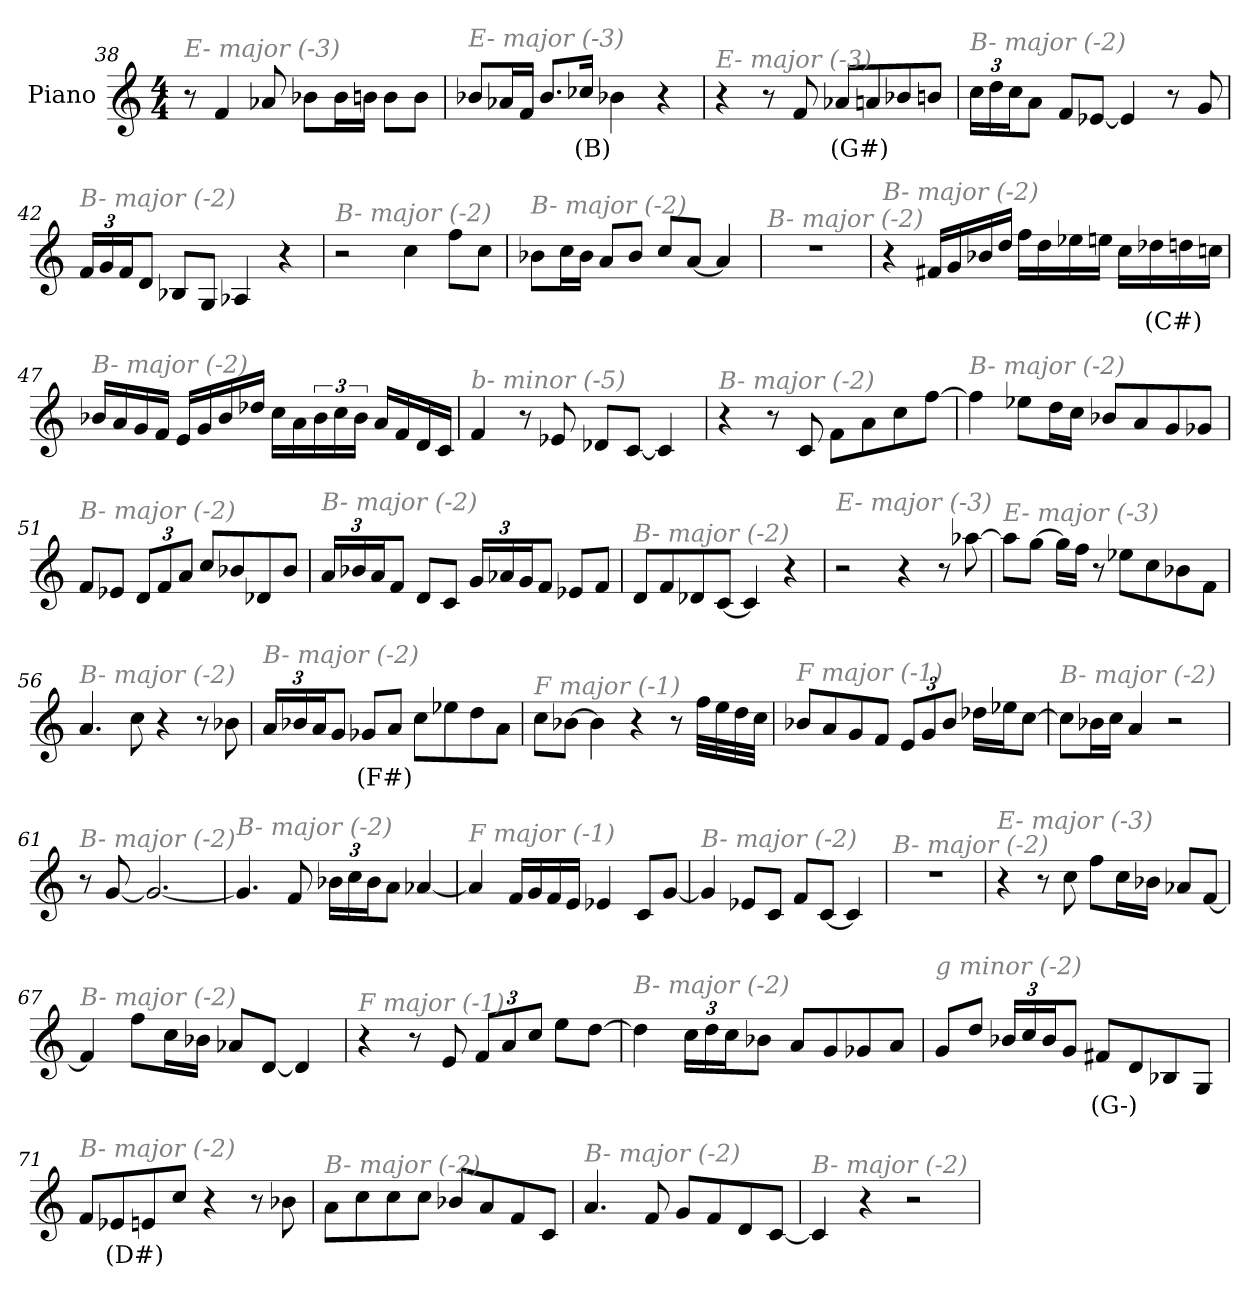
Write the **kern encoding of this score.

**kern	**text
*part1	*part1
*staff1	*staff1
*I"Piano	*
*I'Pno	*
*clefG2	*
*k[]	*
*M4/4	*
=38	=38
!LO:TX:i:color=#808080:t=E- major (-3)	!
8r	.
4f/	.
8a-X/	.
8b-X\L	.
16b-\L	.
16bn\JJ	.
8b\L	.
8b\J	.
!!LO:LB:g=z
=39	=39
!LO:TX:i:color=#808080:t=E- major (-3)	!
8b-X/L	.
16a-X/L	.
16f/JJ	.
8.b-/L	.
16cc-Xi/Jk	(B)
4b-X\	.
4r	.
=40	=40
!LO:TX:i:color=#808080:t=E- major (-3)	!
4r	.
8r	.
8f/	.
8a-Xj/L	(G#)
8a/	.
8b-X/	.
8bn/J	.
=41	=41
*Xbrackettup	*
!LO:TX:i:color=#808080:t=B- major (-2)	!
24cc\LL	.
24dd\	.
24cc\J	.
8a\J	.
8f/L	.
[8e-X/J	.
4e-/]	.
8r	.
8g/	.
=42	=42
!LO:TX:i:color=#808080:t=B- major (-2)	!
24f/LL	.
24g/	.
24f/J	.
8d/J	.
8B-X/L	.
8G/J	.
4A-X/	.
4r	.
!!LO:PB:g=z
=43	=43
!LO:TX:i:color=#808080:t=B- major (-2)	!
2r	.
4cc\	.
8ff\L	.
8cc\J	.
=44	=44
!LO:TX:i:color=#808080:t=B- major (-2)	!
8b-X\L	.
16cc\L	.
16b-\JJ	.
8a/L	.
8b-/J	.
8cc/L	.
[8a/J	.
4a/]	.
=45	=45
!LO:TX:i:color=#808080:t=B- major (-2)	!
1r	.
=46	=46
!LO:TX:i:color=#808080:t=B- major (-2)	!
4r	.
16f#X/LL	.
16g/	.
16b-X/	.
16dd/JJ	.
16ff\LL	.
16dd\	.
16ee-X\	.
16een\JJ	.
16cc\LL	.
16dd-Xj\	(C#)
16dd\	.
16ccn\JJ	.
!!LO:LB:g=z
=47	=47
!LO:TX:i:color=#808080:t=B- major (-2)	!
16b-X/LL	.
16a/	.
16g/	.
16f/JJ	.
16e/LL	.
16g/	.
16b-/	.
16dd-X/JJ	.
16cc\LL	.
16a\	.
*brackettup	*
24b-\	.
24cc\	.
24b-\JJ	.
16a/LL	.
16f/	.
16d/	.
16c/JJ	.
=48	=48
!LO:TX:i:color=#808080:t=b- minor (-5)	!
4f/	.
8r	.
8e-X/	.
8d-X/L	.
[8c/J	.
4c/]	.
=49	=49
!LO:TX:i:color=#808080:t=B- major (-2)	!
4r	.
8r	.
8c/	.
8f\L	.
8a\	.
8cc\	.
[8ff\J	.
=50	=50
!LO:TX:i:color=#808080:t=B- major (-2)	!
4ff\]	.
8ee-X\L	.
16dd\L	.
16cc\JJ	.
8b-X/L	.
8a/	.
8g/	.
8g-X/J	.
!!LO:LB:g=z
=51	=51
!LO:TX:i:color=#808080:t=B- major (-2)	!
8f/L	.
8e-X/J	.
*Xbrackettup	*
12d/L	.
12f/	.
12a/J	.
8cc/L	.
8b-X/	.
8d-X/	.
8b-/J	.
=52	=52
!LO:TX:i:color=#808080:t=B- major (-2)	!
24a/LL	.
24b-X/	.
24a/J	.
8f/J	.
8d/L	.
8c/J	.
24g/LL	.
24a-X/	.
24g/J	.
8f/J	.
8e-X/L	.
8f/J	.
=53	=53
!LO:TX:i:color=#808080:t=B- major (-2)	!
8d/L	.
8f/	.
8d-X/	.
[8c/J	.
4c/]	.
4r	.
=54	=54
!LO:TX:i:color=#808080:t=E- major (-3)	!
2r	.
4r	.
8r	.
[8aa-X\	.
!!LO:LB:g=z
=55	=55
!LO:TX:i:color=#808080:t=E- major (-3)	!
8aa-\L]	.
[8gg\J	.
16gg\LL]	.
16ff\JJ	.
8r	.
8ee-X\L	.
8cc\	.
8b-X\	.
8f\J	.
=56	=56
!LO:TX:i:color=#808080:t=B- major (-2)	!
4.a/	.
8cc\	.
4r	.
8r	.
8b-X\	.
=57	=57
!LO:TX:i:color=#808080:t=B- major (-2)	!
24a/LL	.
24b-X/	.
24a/J	.
8g/J	.
8g-Xj/L	(F#)
8a/J	.
8cc\L	.
8ee-X\	.
8dd\	.
8a\J	.
=58	=58
!LO:TX:i:color=#808080:t=F major (-1)	!
8cc\L	.
[8b-X\J	.
4b-\]	.
4r	.
8r	.
32ff\LLL	.
32ee\	.
32dd\	.
32cc\JJJ	.
!!LO:LB:g=z
=59	=59
!LO:TX:i:color=#808080:t=F major (-1)	!
8b-X/L	.
8a/	.
8g/	.
8f/J	.
12e/L	.
12g/	.
12b-/J	.
16dd-X\LL	.
16ee-X\J	.
[8cc\J	.
=60	=60
!LO:TX:i:color=#808080:t=B- major (-2)	!
8cc\L]	.
16b-X\L	.
16cc\JJ	.
4a/	.
2r	.
=61	=61
!LO:TX:i:color=#808080:t=B- major (-2)	!
8r	.
[8g/	.
2.g/_	.
=62	=62
!LO:TX:i:color=#808080:t=B- major (-2)	!
4.g/]	.
8f/	.
24b-X\LL	.
24cc\	.
24b-\J	.
8a\J	.
[4a-X/	.
=63	=63
!LO:TX:i:color=#808080:t=F major (-1)	!
4a-/]	.
16f/LL	.
16g/	.
16f/	.
16e/JJ	.
4e-X/	.
8c/L	.
[8g/J	.
!!LO:LB:g=z
=64	=64
!LO:TX:i:color=#808080:t=B- major (-2)	!
4g/]	.
8e-X/L	.
8c/J	.
8f/L	.
[8c/J	.
4c/]	.
=65	=65
!LO:TX:i:color=#808080:t=B- major (-2)	!
1r	.
=66	=66
!LO:TX:i:color=#808080:t=E- major (-3)	!
4r	.
8r	.
8cc\	.
8ff\L	.
16cc\L	.
16b-X\JJ	.
8a-X/L	.
[8f/J	.
=67	=67
!LO:TX:i:color=#808080:t=B- major (-2)	!
4f/]	.
8ff\L	.
16cc\L	.
16b-X\JJ	.
8a-X/L	.
[8d/J	.
4d/]	.
=68	=68
!LO:TX:i:color=#808080:t=F major (-1)	!
4r	.
8r	.
8e/	.
12f/L	.
12a/	.
12cc/J	.
8ee\L	.
[8dd\J	.
!!LO:LB:g=z
=69	=69
!LO:TX:i:color=#808080:t=B- major (-2)	!
4dd\]	.
24cc\LL	.
24dd\	.
24cc\J	.
8b-X\J	.
8a/L	.
8g/	.
8g-X/	.
8a/J	.
=70	=70
!LO:TX:i:color=#808080:t=g minor (-2)	!
8g/L	.
8dd/J	.
24b-X/LL	.
24cc/	.
24b-/J	.
8g/J	.
8f#Xj/L	(G-)
8d/	.
8B-X/	.
8G/J	.
=71	=71
!LO:TX:i:color=#808080:t=B- major (-2)	!
8f/L	.
8e-Xj/	(D#)
8e/	.
8cc/J	.
4r	.
8r	.
8b-X\	.
=72	=72
!LO:TX:i:color=#808080:t=B- major (-2)	!
8a\L	.
8cc\	.
8cc\	.
8cc\J	.
8b-X/L	.
8a/	.
8f/	.
8c/J	.
!!LO:LB:g=z
=73	=73
!LO:TX:i:color=#808080:t=B- major (-2)	!
4.a/	.
8f/	.
8g/L	.
8f/	.
8d/	.
[8c/J	.
=74	=74
!LO:TX:i:color=#808080:t=B- major (-2)	!
4c/]	.
4r	.
2r	.
=	=
*-	*-
